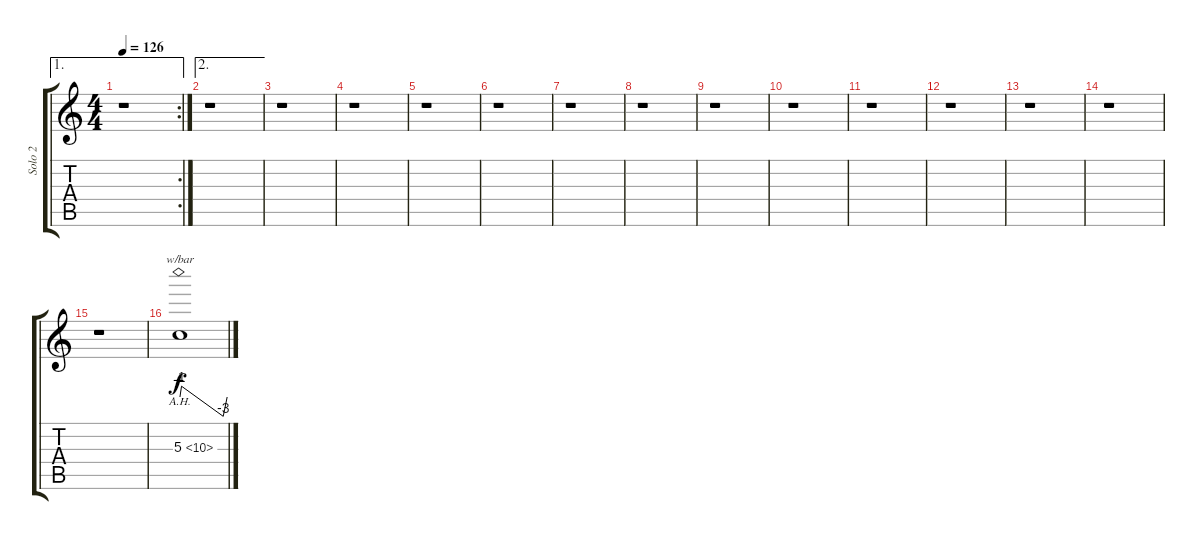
\track ("Solo 2" "Solo 2") {instrument overdrivenguitar}
\staff {score tabs}
\tuning (E4 B3 G3 D3 A2 E2) {hide}
\ae 1
\rc 2
\ts (4 4)
\tempo 126
\clef g2
\ks c
r.1{dy f} |
\ae 2
r.1 |
r.1 |
r.1 |
r.1 |
r.1 |
r.1 |
r.1 |
r.1 |
r.1 |
r.1 |
r.1 |
r.1 |
r.1 |
r.1 |
5.3{ah 5}.1{tbe (custom default 0 0 2 4 55 -12 60 0)}
